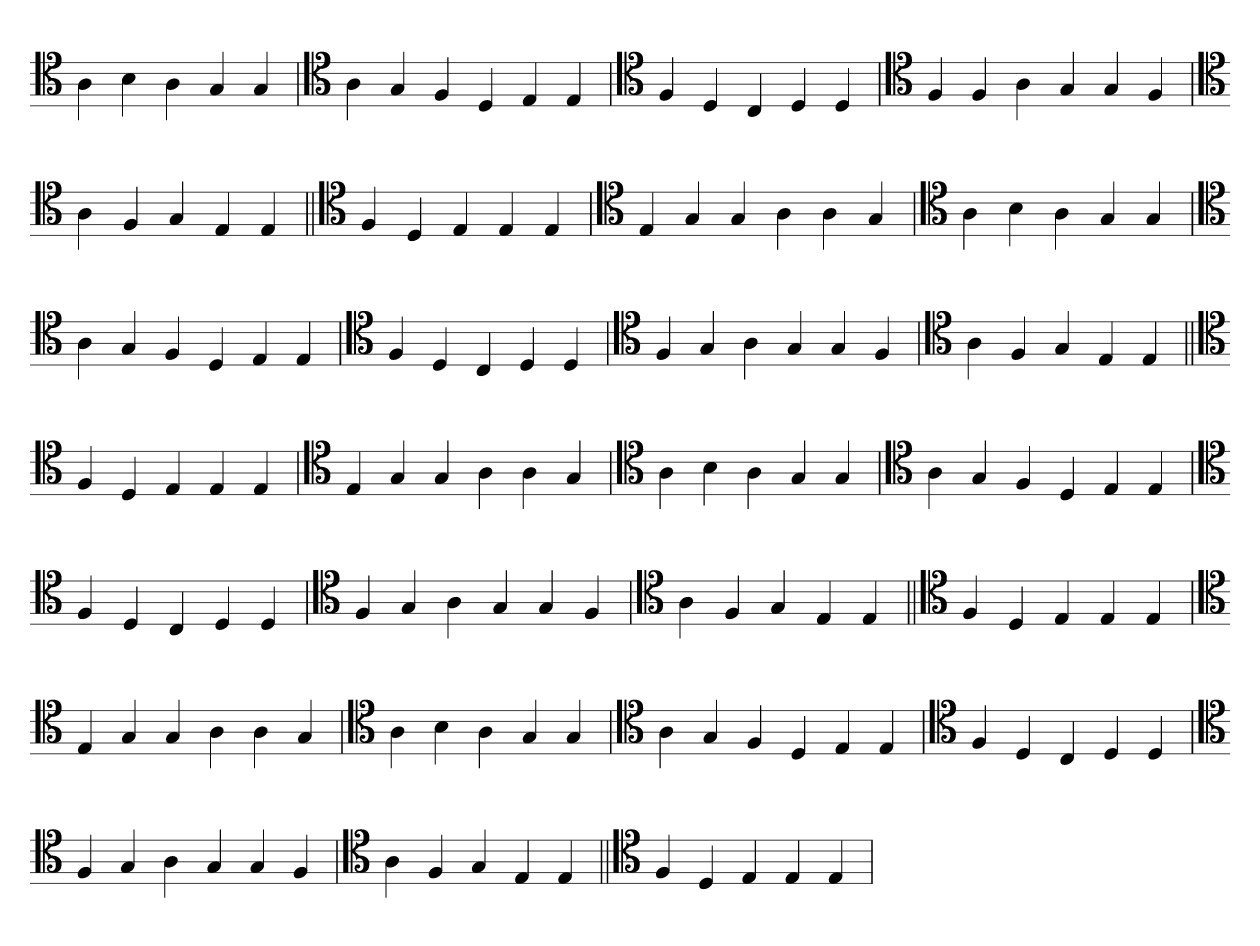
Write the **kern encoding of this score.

**kern
*part1
*staff1
*clefC4
=
4A
4B
4A
4G
4G
=`
*clefC4
4A
4G
4F
4D
4E
4E
=
*clefC4
4F
4D
4C
4D
4D
=`
*clefC4
4F
4F
4A
4G
4G
4F
=`
*clefC4
4A
4F
4G
4E
4E
=||
*clefC4
4F
4D
4E
4E
4E
=`
*clefC4
4E
4G
4G
4A
4A
4G
='
*clefC4
4A
4B
4A
4G
4G
=`
*clefC4
4A
4G
4F
4D
4E
4E
=
*clefC4
4F
4D
4C
4D
4D
=`
*clefC4
4F
4G
4A
4G
4G
4F
=`
*clefC4
4A
4F
4G
4E
4E
=||
*clefC4
4F
4D
4E
4E
4E
=`
*clefC4
4E
4G
4G
4A
4A
4G
='
*clefC4
4A
4B
4A
4G
4G
=`
*clefC4
4A
4G
4F
4D
4E
4E
=
*clefC4
4F
4D
4C
4D
4D
=`
*clefC4
4F
4G
4A
4G
4G
4F
=`
*clefC4
4A
4F
4G
4E
4E
=||
*clefC4
4F
4D
4E
4E
4E
=`
*clefC4
4E
4G
4G
4A
4A
4G
='
*clefC4
4A
4B
4A
4G
4G
=`
*clefC4
4A
4G
4F
4D
4E
4E
=
*clefC4
4F
4D
4C
4D
4D
=`
*clefC4
4F
4G
4A
4G
4G
4F
=`
*clefC4
4A
4F
4G
4E
4E
=||
*clefC4
4F
4D
4E
4E
4E
=`
*-
